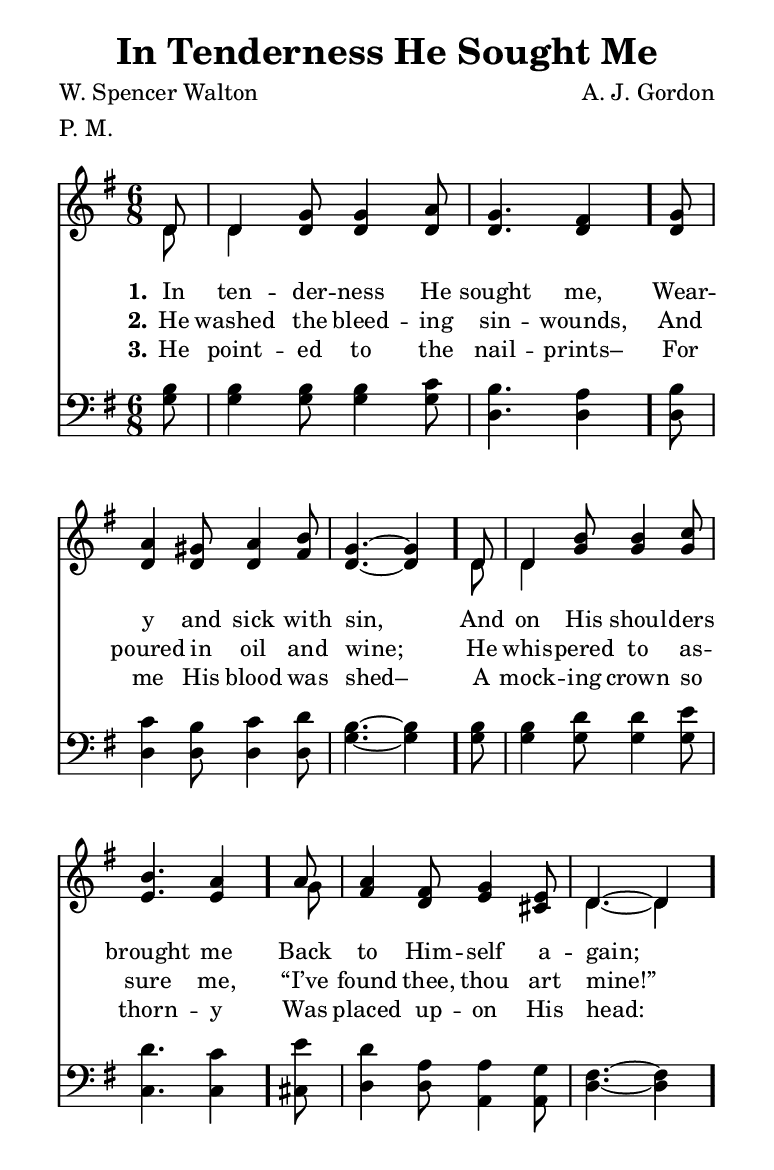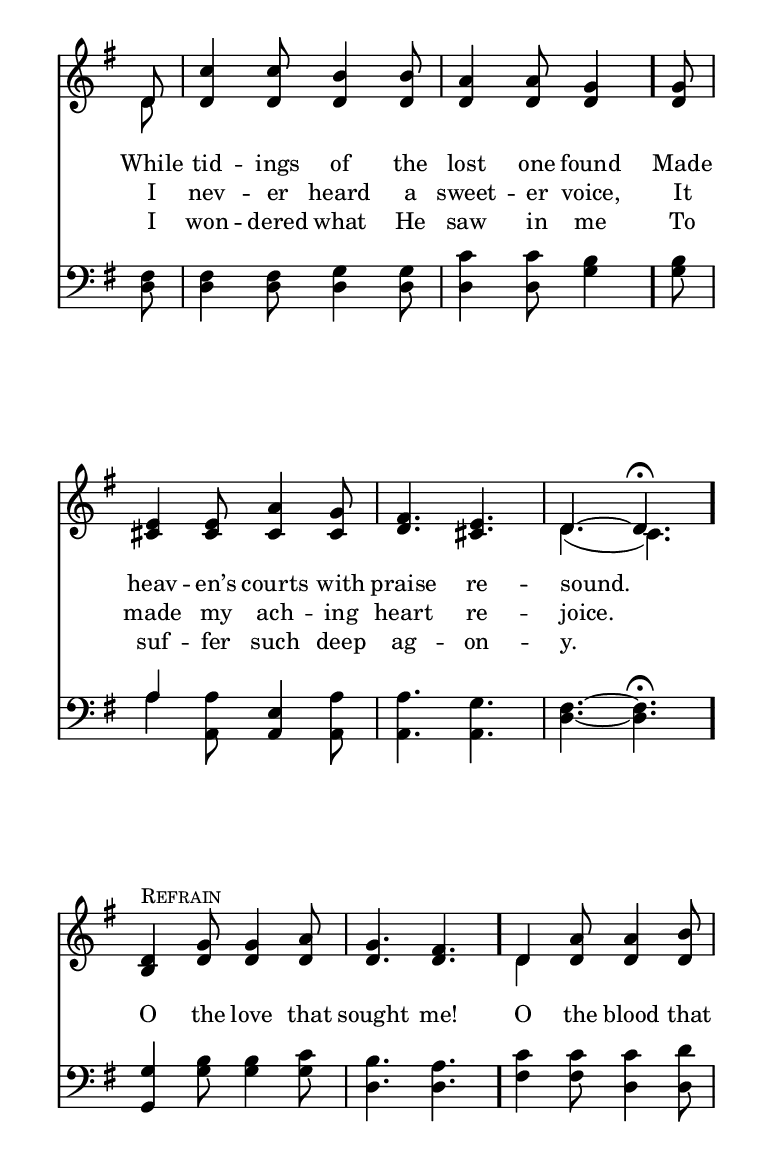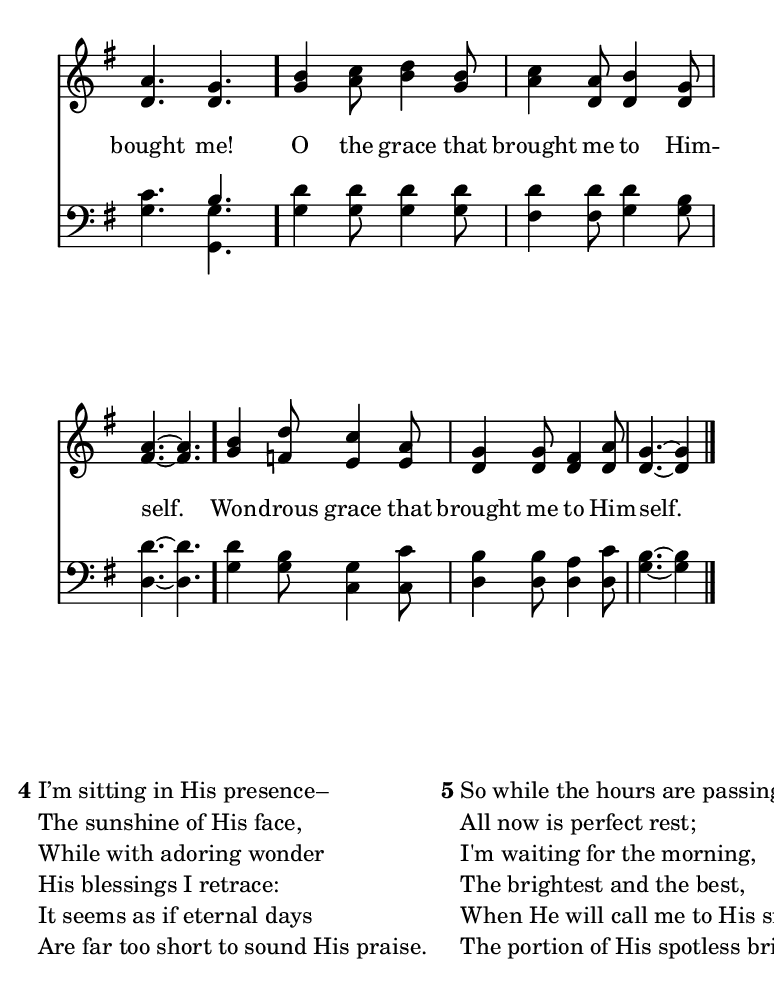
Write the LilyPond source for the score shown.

\include "common/global.ily"
\paper {
  \include "common/paper.ily"
  ragged-last-bottom = ##t
  systems-per-page = ##f
  page-count = ##f
}

\header{
  hymnnumber = "168"
  title = "In Tenderness He Sought Me"
  tunename = ""
  meter = "P. M."
  poet = "W. Spencer Walton"
  composer = "A. J. Gordon"
  %copyright = ""
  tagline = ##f
}

ta = { \tempo 8=150 }
tb = { \tempo 8=75 }

global = {
  \include "common/overrides.ily"
  \override Staff.TimeSignature.style = #'numbered
  \time 6/8
  \override Score.MetronomeMark.transparent = ##t % hide all fermata changes too
  \ta
  \key g \major
  \partial 8
  \autoBeamOff
}

patternAA = { c8 | c4 c8 c4 c8 | c4. c4 }
patternBA = { c8 | c4 c8 c4 c8 | c4 c8 c4 }
patternCA = { c8 | c4 c8 c4 c8 | c4. c4. | c4. c4. }

patternDA = { c4 c8 c4 c8 | c4. c4. }
patternDB = { c4 c8 c4 c8 | c4 c8 c4 c8 | c4. c4. }
patternDC = { c4 c8 c4 c8 | c4 c8 c4 c8 | c4. c4 }

notesSoprano = {
\global
\relative c' {

  \changePitch \patternAA { d | d g g a | g fis }
  \changePitch \patternAA { g | a gis a b | g ~ g  }
  \changePitch \patternAA { d | d b' b c | b a }
  \changePitch \patternAA { a | a fis g e | d ~ d }
  \changePitch \patternBA { d | c' c b b | a a g }
  \changePitch \patternCA { g | e e a g | fis e | d ~ \tb d \fermata \ta }

  << s^\markup { \small \caps "Refrain" }
  \changePitch \patternDA { d g g a | g fis } >>
  \changePitch \patternDA { d | a' a b | a g }
  \changePitch \patternDB { b c d b | c a b g | a ~ a }
  \changePitch \patternDC { b d c a | g g fis a | g ~ g }

  \bar "|."

}
}

notesAlto = {
\global
\relative e' {

  \changePitch \patternAA { d | d d d d | d d }
  \changePitch \patternAA { d | d d d fis | d ~ d }
  \changePitch \patternAA { d | d g g g | e e }
  \changePitch \patternAA { g | fis d e cis | d ~ d }
  \changePitch \patternBA { d | d d d d | d d d }
  \changePitch \patternCA { d | cis cis cis cis | d cis | d( c) }

  \changePitch \patternDA { b d d d | d d }
  \changePitch \patternDA { d d d d | d d }
  \changePitch \patternDB { g a b g | a d, d d | fis ~ fis }
  \changePitch \patternDC { g f e e | d d d d | d ~ d }

}
}

notesTenor = {
\global
\relative a {

  \changePitch \patternAA { b | b b b c | b a }
  \changePitch \patternAA { b | c b c d | b ~ b }
  \changePitch \patternAA { b | b d d e | d c }
  \changePitch \patternAA { e | d a a g | fis ~ fis }
  \changePitch \patternBA { fis | fis fis g g | c c b }
  \changePitch \patternCA { b | a a e a | a g | fis ~ fis }

  \changePitch \patternDA { g b b c | b a }
  \changePitch \patternDA { c c c d | c b }
  \changePitch \patternDB { d d d d | d d d b | d ~ d }
  \changePitch \patternDC { d b g c | b b a c | b ~ b }

}
}

notesBass = {
\global
\relative f {

  \changePitch \patternAA { g | g g g g | d d }
  \changePitch \patternAA { d | d d d d | g ~ g }
  \changePitch \patternAA { g | g g g g | c, c }
  \changePitch \patternAA { cis | d d a a | d ~ d }
  \changePitch \patternBA { d | d d d d | d d g }
  \changePitch \patternCA { g | a a, a a | a a | d ~ d \fermata }

  \changePitch \patternDA { g, g' g g | d d }
  \changePitch \patternDA { fis fis d d | g <g g,> }
  \changePitch \patternDB { g g g g | fis fis g g | d ~ d }
  \changePitch \patternDC { g g | c, c | d d d d | g ~ g }

}
}

Refrain = \lyricmode {

O the love that sought me! \bar "."
O the blood that bought me! \bar "."
O the grace that brought me to Him -- self. \bar "."
Won -- drous grace that brought me to Him -- self. \bar "."

}

wordsA = \lyricmode {
\set stanza = "1."

In ten -- der -- ness He sought me, \bar "."
Wear -- y and sick with sin, \bar "."
And on His shoul -- ders brought me \bar "."
Back to Him -- self a -- gain; \bar "."
While tid -- ings of the lost one found \bar "."
Made heav -- en’s courts with praise re -- sound. \bar "."

}

wordsB = \lyricmode {
\set stanza = "2."

He washed the bleed -- ing sin -- wounds,
And poured in oil and wine;
He whis -- pered to as -- sure me,
“I’ve found thee, thou art mine!”
I nev -- er heard a sweet -- er voice,
It made my ach -- ing heart re -- joice.

\Refrain

}

wordsC = \lyricmode {
\set stanza = "3."

He point -- ed to the nail -- prints–
For me His blood was shed–
A mock -- ing crown so thorn -- y
Was placed up -- on His head:
I won -- dered what He saw in me
To suf -- fer such deep ag -- on -- y.

}

wordsD = \markuplist {

\line { I’m sitting in His presence– }
\line { The sunshine of His face, }
\line { While with adoring wonder }
\line { His blessings I retrace: }
\line { It seems as if eternal days }
\line { Are far too short to sound His praise. }

}

wordsE = \markuplist {

\line { So while the hours are passing, }
\line { All now is perfect rest; }
\line { I'm waiting for the morning, }
\line { The brightest and the best, }
\line { When He will call me to His side, }
\line { The portion of His spotless bride. }

}

\score {
  \context ChoirStaff <<
    \context Staff = upper <<
      \set Staff.autoBeaming = ##f
      \set ChoirStaff.systemStartDelimiter = #'SystemStartBar
      \set ChoirStaff.printPartCombineTexts = ##f
      \partcombine #'(2 . 9) \notesSoprano \notesAlto
      \context NullVoice = sopranos { \voiceOne << \notesSoprano >> }
      \context NullVoice = altos { \voiceTwo << \notesAlto >> }
      \context Lyrics = one   \lyricsto sopranos \wordsA
      \context Lyrics = two   \lyricsto sopranos \wordsB
      \context Lyrics = three \lyricsto sopranos \wordsC
    >>
    \context Staff = men <<
      \set Staff.autoBeaming = ##f
      \clef bass
      \set ChoirStaff.printPartCombineTexts = ##f
      \partcombine #'(2 . 9) \notesTenor \notesBass
      \context NullVoice = tenors { \voiceOne << \notesTenor >> }
      \context NullVoice = basses { \voiceTwo << \notesBass >> }
    >>
  >>
  \layout {
    \include "common/layout.ily"
  }
  \midi{
    \include "common/midi.ily"
  }
}

\noPageBreak

\markup { \fill-line {
  \hspace #0.1
  \line{ \bold 4 \column { \wordsD } }
  \hspace #0.1
  \line{ \bold 5 \column { \wordsE } }
  \hspace #0.1
} }

\version "2.19.49"  % necessary for upgrading to future LilyPond versions.

% vi:set et ts=2 sw=2 ai nocindent syntax=lilypond:
